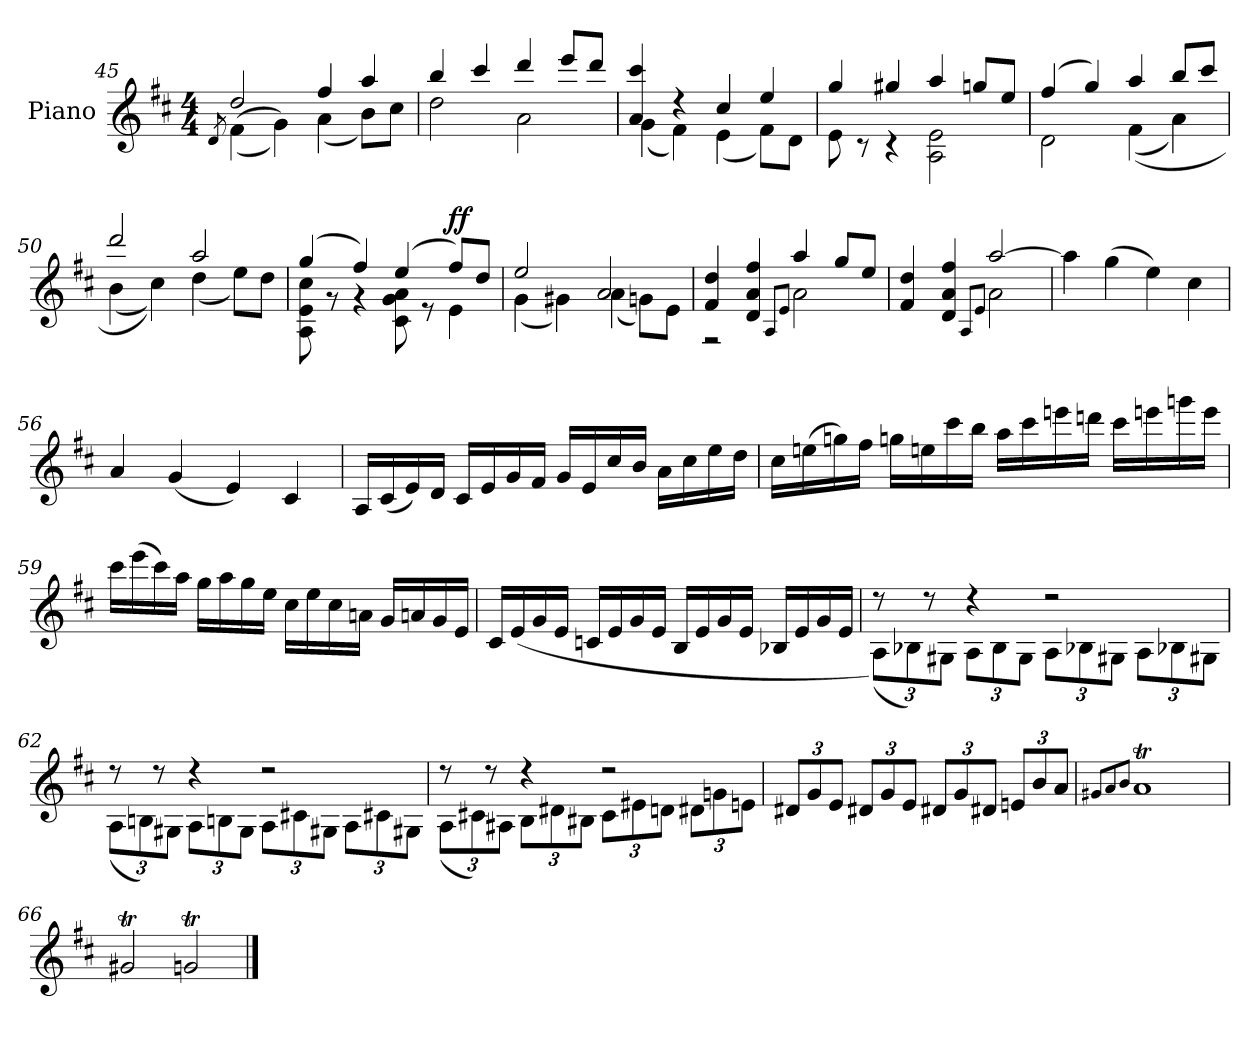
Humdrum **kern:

**kern	**dynam
*part1	*part1
*staff1	*staff1
*I"Piano	*
*I'Pno.	*
*clefG2	*
*k[f#c#]	*
*M4/4	*
=45	=45
8qd/	.
*^	*
2dd/	((4f#\	.
.	4g\))	.
4ff#/	(4a\	.
4aa/	8b\L)	.
.	8cc#\J	.
=46	=46	=46
4bb/	2dd\	.
4ccc#/	.	.
4ddd/	2a\	.
8eee/L	.	.
8ddd/J	.	.
!!LO:LB:g=z	!!
=47	=47	=47
4a/ 4ccc#/	(4g\	.
4r	4f#\)	.
4cc#/	(4e\	.
4ee/	8f#\L)	.
.	8d\J	.
=48	=48	=48
4gg/	8e\	.
.	8r	.
4gg#X/	4r	.
4aa/	2A\ 2e\	.
8ggn/L	.	.
8ee/J	.	.
=49	=49	=49
(4ff#/	2d\	.
4gg/)	.	.
4aa/	((4f#\	.
(8bb/L	4a\)	.
8ccc#/J	.	.
=50	=50	=50
2ddd/	(4b\	.
.	4cc#\))	.
2aa/	(4dd\	.
.	8ee\L)	.
.	8dd\J	.
=51	=51	=51
(4gg/	8A\ 8e\ 8cc#\	.
.	8r	.
4ff#/)	4r	.
(4ee/	8c#\ 8g\ 8a\	.
.	8r	.
!	!	!LO:DY:a
8ff#/L)	4e\	ff
8dd/J	.	.
=52	=52	=52
2ee/	(4g\	.
.	4g#X\)	.
2a/	(4a\	.
.	8gn\L)	.
.	8e\J	.
!!LO:LB:g=z	!!
=53	=53	=53
4f#/ 4dd/	2r	.
4d/ 4a/ 4ff#/	.	.
8qA/L	.	.
8qe/J	.	.
4aa/	2a\	.
8gg/L	.	.
8ee/J	.	.
=54	=54	=54
4f#/ 4dd/	2ryy	.
4d/ 4a/ 4ff#/	.	.
8qA/L	.	.
8qe/J	.	.
[2aa/	2a\	.
*v	*v	*
=55	=55
4aa\]	.
(4gg\	.
4ee\)	.
4cc#\	.
=56	=56
4a/	.
(4g/	.
4e/)	.
4c#/	.
=57	=57
16A/LL	.
(16c#/	.
16e/)	.
16d/JJ	.
16c#/LL	.
16e/	.
16g/	.
16f#/JJ	.
16g/LL	.
16e/	.
16cc#/	.
16b/JJ	.
16a\LL	.
16cc#\	.
16ee\	.
16dd\JJ	.
!!LO:LB:g=z
=58	=58
16cc#\LL	.
(16een\	.
16ggn\)	.
16ff#\JJ	.
16ggn\LL	.
16een\	.
16ccc#\	.
16bb\JJ	.
16aa\LL	.
16ccc#\	.
16eeen\	.
16dddn\JJ	.
16ccc#\LL	.
16eeen\	.
16gggn\	.
16eee\JJ	.
=59	=59
16ccc#\LL	.
(16eee\	.
16ccc#\)	.
16aa\JJ	.
16gg\LL	.
16aa\	.
16gg\	.
16ee\JJ	.
16cc#\LL	.
16ee\	.
16cc#\	.
16an\JJ	.
16g/LL	.
16an/	.
16g/	.
16e/JJ	.
!!LO:LB:g=z
=60	=60
16c#/LL	.
(16e/	.
16g/	.
16e/JJ	.
16cn/LL	.
16e/	.
16g/	.
16e/JJ	.
16B/LL	.
16e/	.
16g/	.
16e/JJ	.
16B-X/LL	.
16e/	.
16g/	.
16e/JJ	.
=61	=61
*^	*
*	*Xbrackettup	*
8r	(12A\L)	.
.	12B-X\)	.
8r	.	.
.	12G#X\J	.
4r	12A\L	.
.	12B-\	.
.	12G#\J	.
2r	12A\L	.
.	12B-X\	.
.	12G#X\J	.
.	12A\L	.
.	12B-X\	.
.	12G#X\J	.
!!LO:LB:g=z	!!
=62	=62	=62
8r	(12A\L	.
.	12Bn\)	.
8r	.	.
.	12G#X\J	.
4r	12A\L	.
.	12Bn\	.
.	12G#\J	.
2r	12A\L	.
.	12c#X\	.
.	12G#X\J	.
.	12A\L	.
.	12c#X\	.
.	12G#X\J	.
=63	=63	=63
8r	(12A\L	.
.	12c#X\)	.
8r	.	.
.	12A#X\J	.
4r	12B\L	.
.	12d#X\	.
.	12B#X\J	.
2r	12c#\L	.
.	12e#X\	.
.	12dn\J	.
.	12d#X\L	.
.	12gn\	.
.	12en\J	.
*v	*v	*
!!LO:LB:g=z
=64	=64
12d#X/L	.
12g/	.
12e/J	.
12d#X/L	.
12g/	.
12e/J	.
12d#X/L	.
12g/	.
12d#X/J	.
12en/L	.
12b/	.
12a/J	.
=65	=65
8qg#X/L	.
8qa/	.
8qb/J	.
1aT	.
=66	=66
2g#Xt/	.
2gnT/	.
==	==
*-	*-
